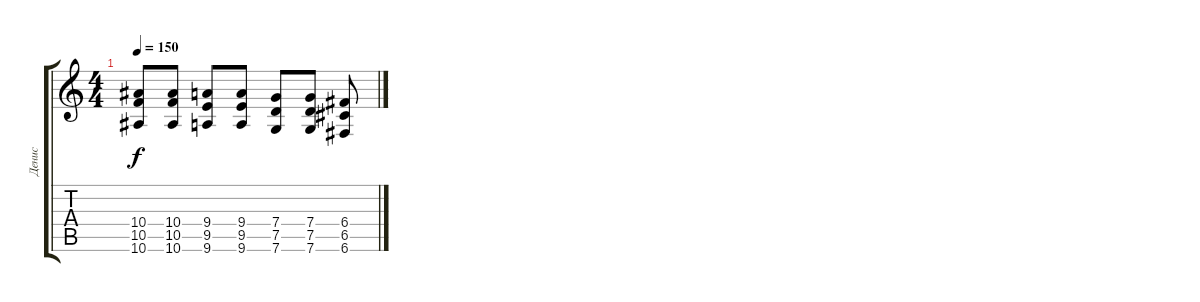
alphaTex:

\track ("Денис" "Денис") {instrument overdrivenguitar}
\staff {score tabs}
\tuning (D4 A3 F3 C3 G2 C2) {hide}
\ts (4 4)
\tempo 150
\clef g2
\ks c
(10.4 10.5 10.6).8{dy f} (10.4 10.5 10.6).8 (9.4 9.5 9.6).8 (9.4 9.5 9.6).8 (7.4 7.5 7.6).8 (7.4 7.5 7.6).8 (6.4 6.5 6.6).8
